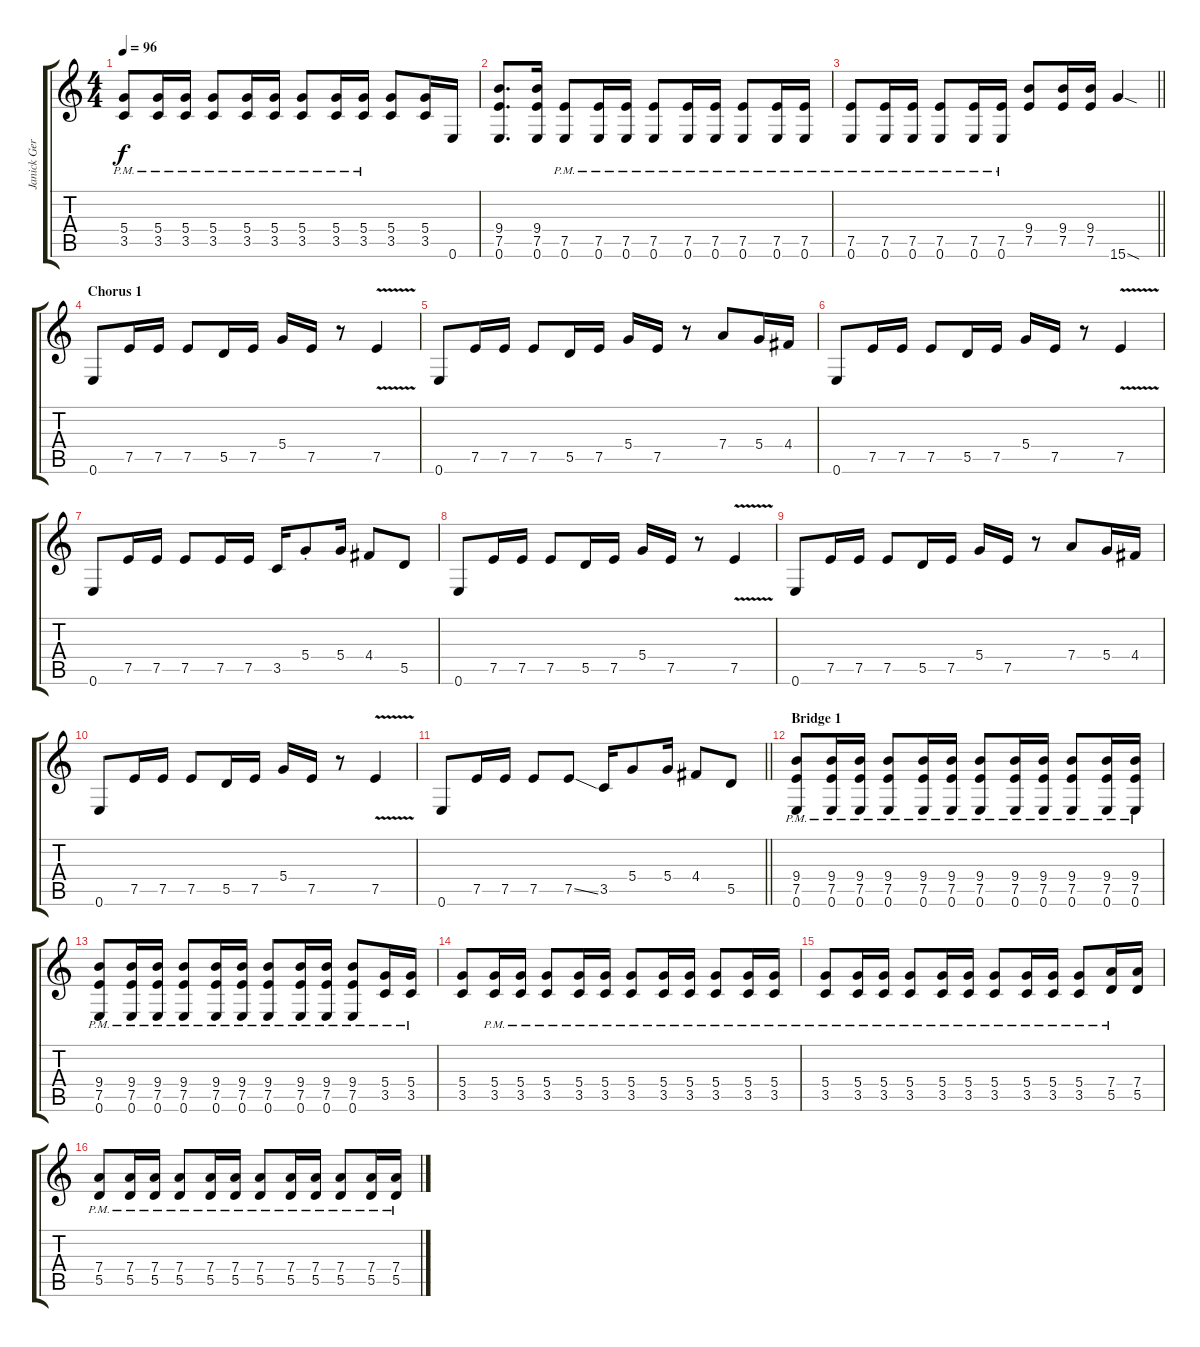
\track ("Janick Gers" "Janick Ger") {instrument distortionguitar}
\staff {score tabs}
\tuning (E4 B3 G3 D3 A2 E2) {hide}
\ts (4 4)
\tempo 96
\clef g2
\ks c
(5.4{pm} 3.5{pm}).8{dy f} (5.4{pm} 3.5{pm}).16 (5.4{pm} 3.5{pm}).16 (5.4{pm} 3.5{pm}).8 (5.4{pm} 3.5{pm}).16 (5.4{pm} 3.5{pm}).16 (5.4{pm} 3.5{pm}).8 (5.4{pm} 3.5{pm}).16 (5.4{pm} 3.5{pm}).16 (5.4 3.5).8 (5.4 3.5).16 0.6.16 |
(9.4 7.5 0.6).8{d} (9.4 7.5 0.6).16 (7.5{pm} 0.6{pm}).8 (7.5{pm} 0.6{pm}).16 (7.5{pm} 0.6{pm}).16 (7.5{pm} 0.6{pm}).8 (7.5{pm} 0.6{pm}).16 (7.5{pm} 0.6{pm}).16 (7.5{pm} 0.6{pm}).8 (7.5{pm} 0.6{pm}).16 (7.5{pm} 0.6{pm}).16 |
\barLineRight lightlight
(7.5{pm} 0.6{pm}).8 (7.5{pm} 0.6{pm}).16 (7.5{pm} 0.6{pm}).16 (7.5{pm} 0.6{pm}).8 (7.5{pm} 0.6{pm}).16 (7.5{pm} 0.6{pm}).16 (9.4 7.5).8 (9.4 7.5).16 (9.4 7.5).16 15.6{sod}.4 |
\section ("" "Chorus 1")
0.6.8 7.5.16 7.5.16 7.5.8 5.5.16 7.5.16 5.4.16 7.5.16 r.8 7.5{v}.4 |
0.6.8 7.5.16 7.5.16 7.5.8 5.5.16 7.5.16 5.4.16 7.5.16 r.8 7.4.8 5.4.16 4.4.16 |
0.6.8 7.5.16 7.5.16 7.5.8 5.5.16 7.5.16 5.4.16 7.5.16 r.8 7.5{v}.4 |
0.6.8 7.5.16 7.5.16 7.5.8 7.5.16 7.5.16 3.5.16 5.4{st}.8 5.4.16 4.4.8 5.5.8 |
0.6.8 7.5.16 7.5.16 7.5.8 5.5.16 7.5.16 5.4.16 7.5.16 r.8 7.5{v}.4 |
0.6.8 7.5.16 7.5.16 7.5.8 5.5.16 7.5.16 5.4.16 7.5.16 r.8 7.4.8 5.4.16 4.4.16 |
0.6.8 7.5.16 7.5.16 7.5.8 5.5.16 7.5.16 5.4.16 7.5.16 r.8 7.5{v}.4 |
\barLineRight lightlight
0.6.8 7.5.16 7.5.16 7.5.8 7.5{ss}.8 3.5.16 5.4.8 5.4.16 4.4.8 5.5.8 |
\section ("" "Bridge 1")
(9.4{pm} 7.5{pm} 0.6{pm}).8 (9.4{pm} 7.5{pm} 0.6{pm}).16 (9.4{pm} 7.5{pm} 0.6{pm}).16 (9.4{pm} 7.5{pm} 0.6{pm}).8 (9.4{pm} 7.5{pm} 0.6{pm}).16 (9.4{pm} 7.5{pm} 0.6{pm}).16 (9.4{pm} 7.5{pm} 0.6{pm}).8 (9.4{pm} 7.5{pm} 0.6{pm}).16 (9.4{pm} 7.5{pm} 0.6{pm}).16 (9.4{pm} 7.5{pm} 0.6{pm}).8 (9.4{pm} 7.5{pm} 0.6{pm}).16 (9.4{pm} 7.5{pm} 0.6{pm}).16 |
(9.4{pm} 7.5{pm} 0.6{pm}).8 (9.4{pm} 7.5{pm} 0.6{pm}).16 (9.4{pm} 7.5{pm} 0.6{pm}).16 (9.4{pm} 7.5{pm} 0.6{pm}).8 (9.4{pm} 7.5{pm} 0.6{pm}).16 (9.4{pm} 7.5{pm} 0.6{pm}).16 (9.4{pm} 7.5{pm} 0.6{pm}).8 (9.4{pm} 7.5{pm} 0.6{pm}).16 (9.4{pm} 7.5{pm} 0.6{pm}).16 (9.4{pm} 7.5{pm} 0.6{pm}).8 (5.4{pm} 3.5{pm}).16 (5.4{pm} 3.5{pm}).16 |
(5.4 3.5).8 (5.4{pm} 3.5{pm}).16 (5.4{pm} 3.5{pm}).16 (5.4{pm} 3.5{pm}).8 (5.4{pm} 3.5{pm}).16 (5.4{pm} 3.5{pm}).16 (5.4{pm} 3.5{pm}).8 (5.4{pm} 3.5{pm}).16 (5.4{pm} 3.5{pm}).16 (5.4{pm} 3.5{pm}).8 (5.4{pm} 3.5{pm}).16 (5.4{pm} 3.5{pm}).16 |
(5.4{pm} 3.5{pm}).8 (5.4{pm} 3.5{pm}).16 (5.4{pm} 3.5{pm}).16 (5.4{pm} 3.5{pm}).8 (5.4{pm} 3.5{pm}).16 (5.4{pm} 3.5{pm}).16 (5.4{pm} 3.5{pm}).8 (5.4{pm} 3.5{pm}).16 (5.4{pm} 3.5{pm}).16 (5.4{pm} 3.5{pm}).8 (7.4{pm} 5.5{pm}).16 (7.4 5.5).16 |
(7.4{pm} 5.5{pm}).8 (7.4{pm} 5.5{pm}).16 (7.4{pm} 5.5{pm}).16 (7.4{pm} 5.5{pm}).8 (7.4{pm} 5.5{pm}).16 (7.4{pm} 5.5{pm}).16 (7.4{pm} 5.5{pm}).8 (7.4{pm} 5.5{pm}).16 (7.4{pm} 5.5{pm}).16 (7.4{pm} 5.5{pm}).8 (7.4{pm} 5.5{pm}).16 (7.4{pm} 5.5{pm}).16
